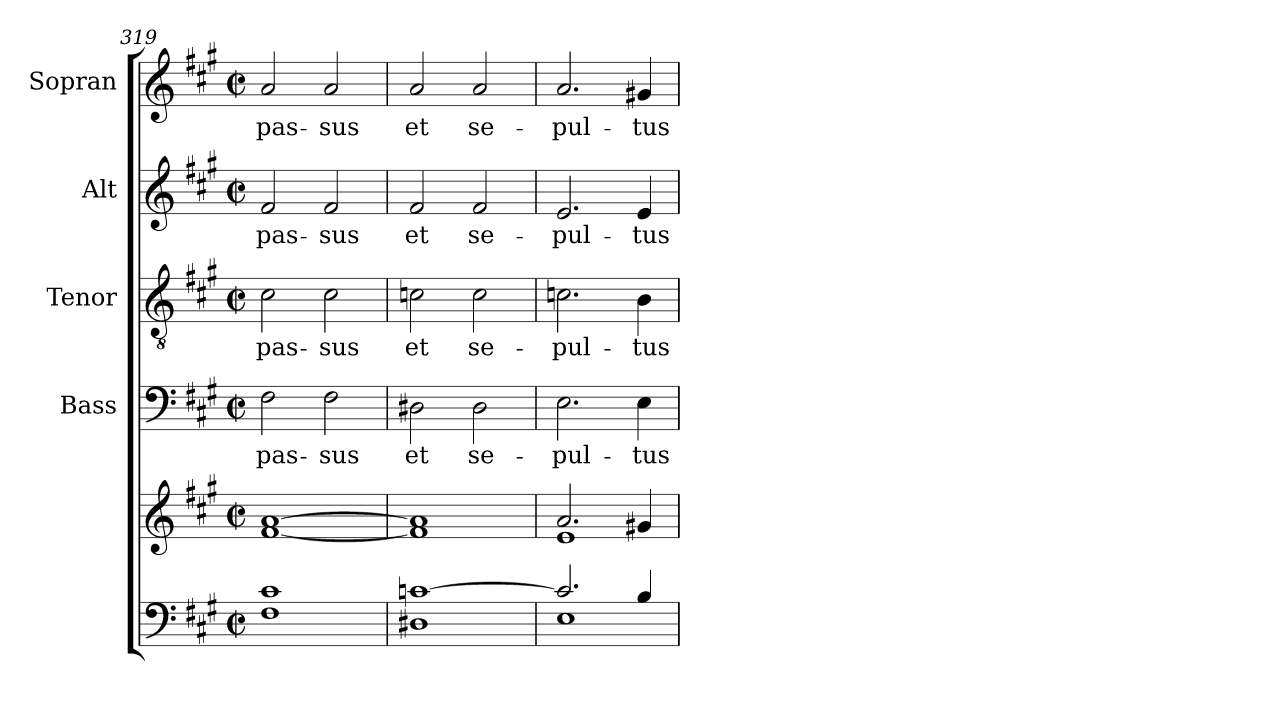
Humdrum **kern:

**kern	**kern	**kern	**text	**kern	**text	**kern	**text	**kern	**text
*part5	*part5	*part4	*part4	*part3	*part3	*part2	*part2	*part1	*part1
*staff6	*staff5	*staff4	*staff4	*staff3	*staff3	*staff2	*staff2	*staff1	*staff1
*	*	*I"Bass	*	*I"Tenor	*	*I"Alt	*	*I"Sopran	*
*	*	*I'B.	*	*I'T.	*	*I'A.	*	*I'S.	*
*clefF4	*clefG2	*clefF4	*	*clefGv2	*	*clefG2	*	*clefG2	*
*k[f#c#g#]	*k[f#c#g#]	*k[f#c#g#]	*	*k[f#c#g#]	*	*k[f#c#g#]	*	*k[f#c#g#]	*
*A:	*A:	*A:	*	*A:	*	*A:	*	*A:	*
*M2/2	*M2/2	*M2/2	*	*M2/2	*	*M2/2	*	*M2/2	*
*met(c|)	*met(c|)	*met(c|)	*	*met(c|)	*	*met(c|)	*	*met(c|)	*
=319	=319	=319	=319	=319	=319	=319	=319	=319	=319
*^	*^	*	*	*	*	*	*	*	*
!	!	!	!	!	!LO:LY:b	!	!LO:LY:b	!	!LO:LY:b	!	!LO:LY:b
1c#	1F#	[>1a	[<1f#	2F#\	pas-	2c#\	pas-	2f#/	pas-	2a/	pas-
!	!	!	!	!	!LO:LY:b	!	!LO:LY:b	!	!LO:LY:b	!	!LO:LY:b
.	.	.	.	2F#\	-sus	2c#\	-sus	2f#/	-sus	2a/	-sus
=320	=320	=320	=320	=320	=320	=320	=320	=320	=320	=320	=320
!	!	!	!	!	!LO:LY:b	!	!LO:LY:b	!	!LO:LY:b	!	!LO:LY:b
[>1cn	1D#X	1a]	1f#]	2D#X\	et	2cn\	et	2f#/	et	2a/	et
!	!	!	!	!	!LO:LY:b	!	!LO:LY:b	!	!LO:LY:b	!	!LO:LY:b
.	.	.	.	2D#\	se-	2c\	se-	2f#/	se-	2a/	se-
=321	=321	=321	=321	=321	=321	=321	=321	=321	=321	=321	=321
!	!	!	!	!	!LO:LY:b	!	!LO:LY:b	!	!LO:LY:b	!	!LO:LY:b
2.c/]	1E	2.a/	1e	2.E\	-pul-	2.cn\	-pul-	2.e/	-pul-	2.a/	-pul-
!	!	!	!	!	!LO:LY:b	!	!LO:LY:b	!	!LO:LY:b	!	!LO:LY:b
4B/	.	4g#X/	.	4E\	-tus	4B\	-tus	4e/	-tus	4g#X/	-tus
*v	*v	*	*	*	*	*	*	*	*	*	*
*	*v	*v	*	*	*	*	*	*	*	*
=	=	=	=	=	=	=	=	=	=
*-	*-	*-	*-	*-	*-	*-	*-	*-	*-
